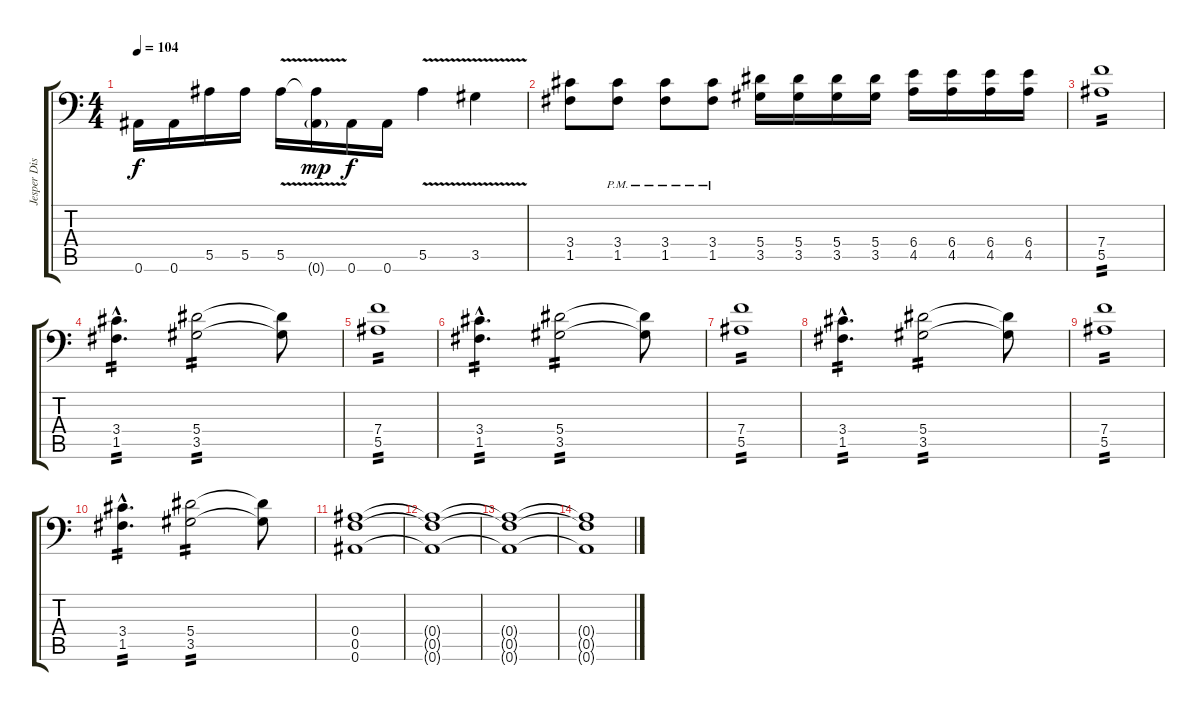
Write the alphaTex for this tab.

\track ("Jesper Dist." "Jesper Dis") {instrument distortionguitar}
\staff {score tabs}
\tuning (C4 G3 Eb3 Bb2 F2 Bb1) {hide}
\ts (4 4)
\tempo 104
\clef f4
\ks c
0.6.16{dy f} 0.6.16 5.5.16 5.5.16 5.5{v}.16 (5.5{t} 0.6{g}).16{dy mp} 0.6.16{dy f} 0.6.16 5.5{v}.4 3.5{v}.4 |
(3.4 1.5).8 (3.4{pm} 1.5{pm}).8 (3.4{pm} 1.5{pm}).8 (3.4{pm} 1.5{pm}).8 (5.4 3.5).16 (5.4 3.5).16 (5.4 3.5).16 (5.4 3.5).16 (6.4 4.5).16 (6.4 4.5).16 (6.4 4.5).16 (6.4 4.5).16 |
(7.4 5.5).1{tp 2} |
(3.4{hac} 1.5{hac}).4{d tp 2} (5.4 3.5).2{tp 2} (5.4{t} 3.5{t}).8 |
(7.4 5.5).1{tp 2} |
(3.4{hac} 1.5{hac}).4{d tp 2} (5.4 3.5).2{tp 2} (5.4{t} 3.5{t}).8 |
(7.4 5.5).1{tp 2} |
(3.4{hac} 1.5{hac}).4{d tp 2} (5.4 3.5).2{tp 2} (5.4{t} 3.5{t}).8 |
(7.4 5.5).1{tp 2} |
(3.4{hac} 1.5{hac}).4{d tp 2} (5.4 3.5).2{tp 2} (5.4{t} 3.5{t}).8 |
(0.4 0.5 0.6).1{volume 1} |
(0.4{t} 0.5{t} 0.6{t}).1 |
(0.4{t} 0.5{t} 0.6{t}).1 |
(0.4{t} 0.5{t} 0.6{t}).1
